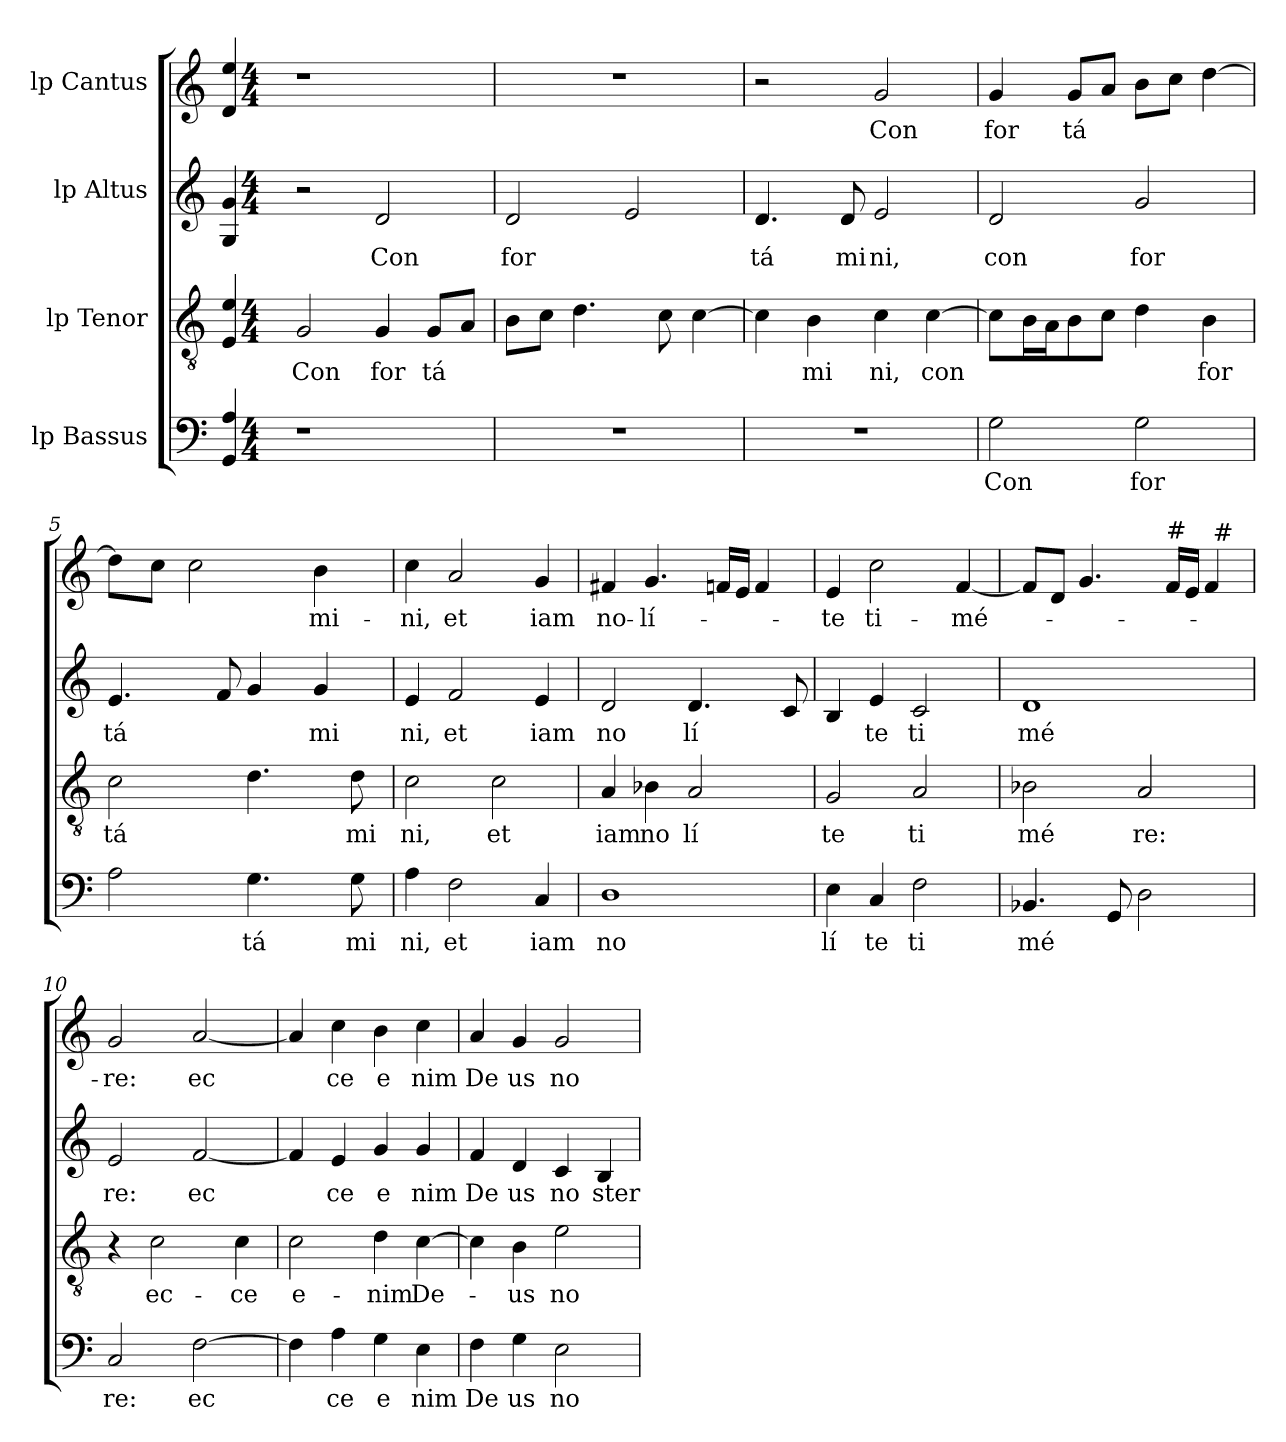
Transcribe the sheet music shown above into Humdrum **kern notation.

**kern	**text	**kern	**text	**kern	**text	**kern	**text
*part4	*part4	*part3	*part3	*part2	*part2	*part1	*part1
*staff4	*staff4	*staff3	*staff3	*staff2	*staff2	*staff1	*staff1
*I"lp Bassus	*	*I"lp Tenor	*	*I"lp Altus	*	*I"lp Cantus	*
!!LO:PB:g=z
*stria5	*	*stria5	*	*stria5	*	*stria5	*
*clefF4	*	*clefGv2	*	*clefG2	*	*clefG2	*
=1	=1	=1	=1	=1	=1	=1	=1
4A/ 4GG/	.	4e/ 4E/	.	4g/ 4G/	.	4ee/ 4d/	.
*M4/4	*	*M4/4	*	*M4/4	*	*M4/4	*
*met(c)	*	*met(c)	*	*met(c)	*	*met(c)	*
!	!	!	!LO:LY:b:cj	!	!	!	!
1r	.	2G/	Con	2r	.	1r	.
!	!	!	!LO:LY:b:cj	!	!LO:LY:b:cj	!	!
.	.	4G/	for	2d/	Con	.	.
!	!	!	!LO:LY:b:cj	!	!	!	!
.	.	8G/L	tá	.	.	.	.
.	.	8A/J	.	.	.	.	.
=2	=2	=2	=2	=2	=2	=2	=2
!	!	!	!	!	!LO:LY:b	!	!
1r	.	8B\L	.	2d/	for	1r	.
.	.	8c\J	.	.	.	.	.
.	.	4.d\	.	.	.	.	.
.	.	.	.	2e/	.	.	.
.	.	8c\	.	.	.	.	.
.	.	[>4c\	.	.	.	.	.
=3	=3	=3	=3	=3	=3	=3	=3
!	!	!	!	!	!LO:LY:b:cj	!	!
1r	.	4c\]	.	4.d/	tá	2r	.
!	!	!	!LO:LY:b:cj	!	!	!	!
.	.	4B\	mi	.	.	.	.
!	!	!	!	!	!LO:LY:b:cj	!	!
.	.	.	.	8d/	mi	.	.
!	!	!	!LO:LY:b:cj	!	!LO:LY:b:cj	!	!LO:LY:b:cj
.	.	4c\	ni,	2e/	ni,	2g/	Con
!	!	!	!LO:LY:b	!	!	!	!
.	.	[>4c\	con	.	.	.	.
=4	=4	=4	=4	=4	=4	=4	=4
!	!LO:LY:b:cj	!	!	!	!LO:LY:b:cj	!	!LO:LY:b:cj
2G\	Con	8c\L]	.	2d/	con	4g/	for
.	.	16B\	.	.	.	.	.
.	.	16A\	.	.	.	.	.
!	!	!	!	!	!	!	!LO:LY:b:cj
.	.	8B\	.	.	.	8g/L	tá
.	.	8c\J	.	.	.	8a/J	.
!	!LO:LY:b	!	!	!	!LO:LY:b:cj	!	!
2G\	for	4d\	.	2g/	for	8b\L	.
.	.	.	.	.	.	8cc\J	.
!	!	!	!LO:LY:b:cj	!	!	!	!
.	.	4B\	for	.	.	[>4dd\	.
!!LO:LB:g=z
=5	=5	=5	=5	=5	=5	=5	=5
!	!	!	!LO:LY:b:cj	!	!LO:LY:b:cj	!	!
*^	*	*	*	*	*	*^	*
2A\	8.ryy	.	2c\	tá	4.e/	tá	8dd\L]	16ryy	.
.	.	.	.	.	.	.	.	64ryy	.
.	.	.	.	.	.	.	.	2ryy	.
.	.	.	.	.	.	.	8cc\J	.	.
.	2ryy	.	.	.	.	.	.	.	.
.	.	.	.	.	.	.	2cc\	.	.
.	.	.	.	.	8f/	.	.	.	.
!	!	!LO:LY:b:cj	!	!	!	!	!	!	!
4.G\	.	tá	4.d\	.	4g/	.	.	.	.
.	.	.	.	.	.	.	.	4ryy	.
.	4ryy	.	.	.	.	.	.	.	.
!	!	!	!	!	!	!LO:LY:b:cj	!	!	!LO:LY:b:cj
.	.	.	.	.	4g/	mi	4b\	.	mi-
.	.	.	.	.	.	.	.	8ryy	.
!	!	!LO:LY:b:cj	!	!LO:LY:b:cj	!	!	!	!	!
8G\	.	mi	8d\	mi	.	.	.	.	.
.	16ryy	.	.	.	.	.	.	.	.
.	.	.	.	.	.	.	.	32.ryy	.
=6	=6	=6	=6	=6	=6	=6	=6	=6	=6
!	!	!LO:LY:b:cj	!	!LO:LY:b:cj	!	!LO:LY:b:cj	!	!	!LO:LY:b:cj
*v	*v	*	*	*	*	*	*v	*v	*
4A\	ni,	2c\	ni,	4e/	ni,	4cc\	-ni,
!	!LO:LY:b:cj	!	!	!	!LO:LY:b:cj	!	!LO:LY:b:cj
2F\	et	.	.	2f/	et	2a/	et
!	!	!	!LO:LY:b:cj	!	!	!	!
.	.	2c\	et	.	.	.	.
!	!LO:LY:b:cj	!	!	!	!LO:LY:b:cj	!	!LO:LY:b:cj
4C/	iam	.	.	4e/	iam	4g/	iam
=7	=7	=7	=7	=7	=7	=7	=7
!	!LO:LY:b:cj	!	!LO:LY:b:cj	!	!LO:LY:b:cj	!	!LO:LY:b:cj
1D	no	4A/	iam	2d/	no	4f#X/	no-
!	!	!	!LO:LY:b:cj	!	!	!	!LO:LY:b:cj
.	.	4B-X\	no	.	.	4.g/	-lí-
!	!	!	!LO:LY:b:cj	!	!LO:LY:b:cj	!	!
.	.	2A/	lí	4.d/	lí	.	.
.	.	.	.	.	.	16fn/L	.
.	.	.	.	.	.	16e/J	.
.	.	.	.	.	.	4f/	.
.	.	.	.	8c/	.	.	.
=8	=8	=8	=8	=8	=8	=8	=8
!	!LO:LY:b:cj	!	!LO:LY:b:cj	!	!	!	!LO:LY:b:cj
4E\	lí	2G/	te	4B/	.	4e/	-te
!	!LO:LY:b:cj	!	!	!	!LO:LY:b:cj	!	!LO:LY:b:cj
4C/	te	.	.	4e/	te	2cc\	ti-
!	!LO:LY:b:cj	!	!LO:LY:b:cj	!	!LO:LY:b:cj	!	!
2F\	ti	2A/	ti	2c/	ti	.	.
!	!	!	!	!	!	!	!LO:LY:b
.	.	.	.	.	.	[<4f/	-mé-
=9	=9	=9	=9	=9	=9	=9	=9
!	!LO:LY:b	!	!LO:LY:b:cj	!	!LO:LY:b:cj	!	!
*	*	*	*	*	*	*^	*
4.BB-X/	mé	2B-X\	mé	1d	mé	8f/L]	2ryy	.
.	.	.	.	.	.	8d/J	.	.
.	.	.	.	.	.	4.g/	.	.
8GG/	.	.	.	.	.	.	.	.
!	!	!	!LO:LY:b:cj	!	!	!	!	!
2D\	.	2A/	re:	.	.	.	4ryy	.
!	!	!	!	!	!	!LO:TX:a:t=#	!	!
.	.	.	.	.	.	16f/L	.	.
.	.	.	.	.	.	16e/J	.	.
.	.	.	.	.	.	4f/	64ryy	.
!	!	!	!	!	!	!	!LO:TX:a:t=#	!
.	.	.	.	.	.	.	8...ryy	.
!!LO:LB:g=z
=10	=10	=10	=10	=10	=10	=10	=10	=10
!	!LO:LY:b:cj	!	!	!	!LO:LY:b:cj	!	!	!LO:LY:b:cj
*	*	*	*	*	*	*v	*v	*
2C/	re:	4r	.	2e/	re:	2g/	-re:
!	!	!	!LO:LY:b:cj	!	!	!	!
.	.	2c\	ec-	.	.	.	.
!	!LO:LY:b:cj	!	!	!	!LO:LY:b:cj	!	!LO:LY:b:cj
[>2F\	ec	.	.	[<2f/	ec	[<2a/	ec
!	!	!	!LO:LY:b:cj	!	!	!	!
.	.	4c\	-ce	.	.	.	.
=11	=11	=11	=11	=11	=11	=11	=11
!	!	!	!LO:LY:b:cj	!	!	!	!
4F\]	.	2c\	e-	4f/]	.	4a/]	.
!	!LO:LY:b:cj	!	!	!	!LO:LY:b:cj	!	!LO:LY:b:cj
4A\	ce	.	.	4e/	ce	4cc\	ce
!	!LO:LY:b:cj	!	!LO:LY:b:cj	!	!LO:LY:b:cj	!	!LO:LY:b:cj
4G\	e	4d\	-nim	4g/	e	4b\	e
!	!LO:LY:b:cj	!	!LO:LY:b:cj	!	!LO:LY:b:cj	!	!LO:LY:b:cj
4E\	nim	[>4c\	De-	4g/	nim	4cc\	nim
=12	=12	=12	=12	=12	=12	=12	=12
!	!LO:LY:b:cj	!	!	!	!LO:LY:b:cj	!	!LO:LY:b:cj
4F\	De	4c\]	.	4f/	De	4a/	De
!	!LO:LY:b:cj	!	!LO:LY:b:cj	!	!LO:LY:b:cj	!	!LO:LY:b:cj
4G\	us	4B\	-us	4d/	us	4g/	us
!	!LO:LY:b:cj	!	!LO:LY:b:cj	!	!LO:LY:b:cj	!	!LO:LY:b:cj
2E\	no	2e\	no-	4c/	no	2g/	no
!	!	!	!	!	!LO:LY:b:cj	!	!
.	.	.	.	4B/	ster	.	.
=	=	=	=	=	=	=	=
*-	*-	*-	*-	*-	*-	*-	*-
